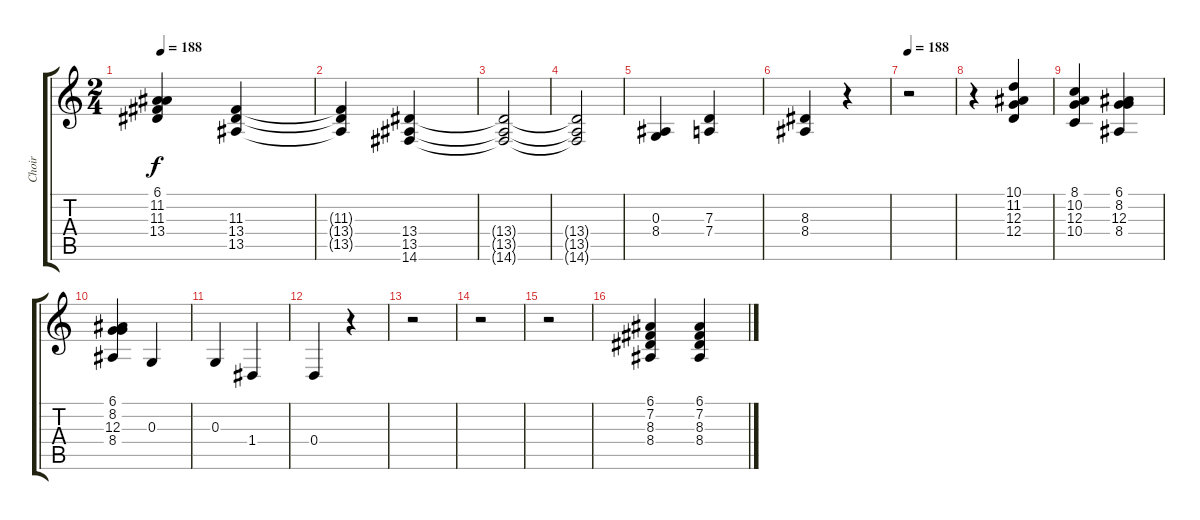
\track ("Choir" "Choir") {instrument choiraahs}
\staff {score tabs}
\tuning (E4 B3 G3 D3 A2 E2) {hide}
\ts (2 4)
\tempo 188
\clef g2
\ks c
(6.1 11.2 11.3 13.4).4{dy f} (11.3 13.4 13.5).4 |
(11.3{t} 13.4{t} 13.5{t}).4 (13.4 13.5 14.6).4 |
(13.4{t} 13.5{t} 14.6{t}).2 |
(13.4{t} 13.5{t} 14.6{t}).2 |
(0.3 8.4).4 (7.3 7.4).4 |
(8.3 8.4).4 r.4 |
\tempo 188
r.2 |
r.4 (10.1 11.2 12.3 12.4).4 |
(8.1 10.2 12.3 10.4).4 (6.1 8.2 12.3 8.4).4 |
(6.1 8.2 12.3 8.4).4 0.3.4{volume 16} |
0.3.4 1.4.4 |
0.4.4 r.4 |
r.2 |
r.2 |
r.2 |
(6.1 7.2 8.3 8.4).4 (6.1 7.2 8.3 8.4).4
